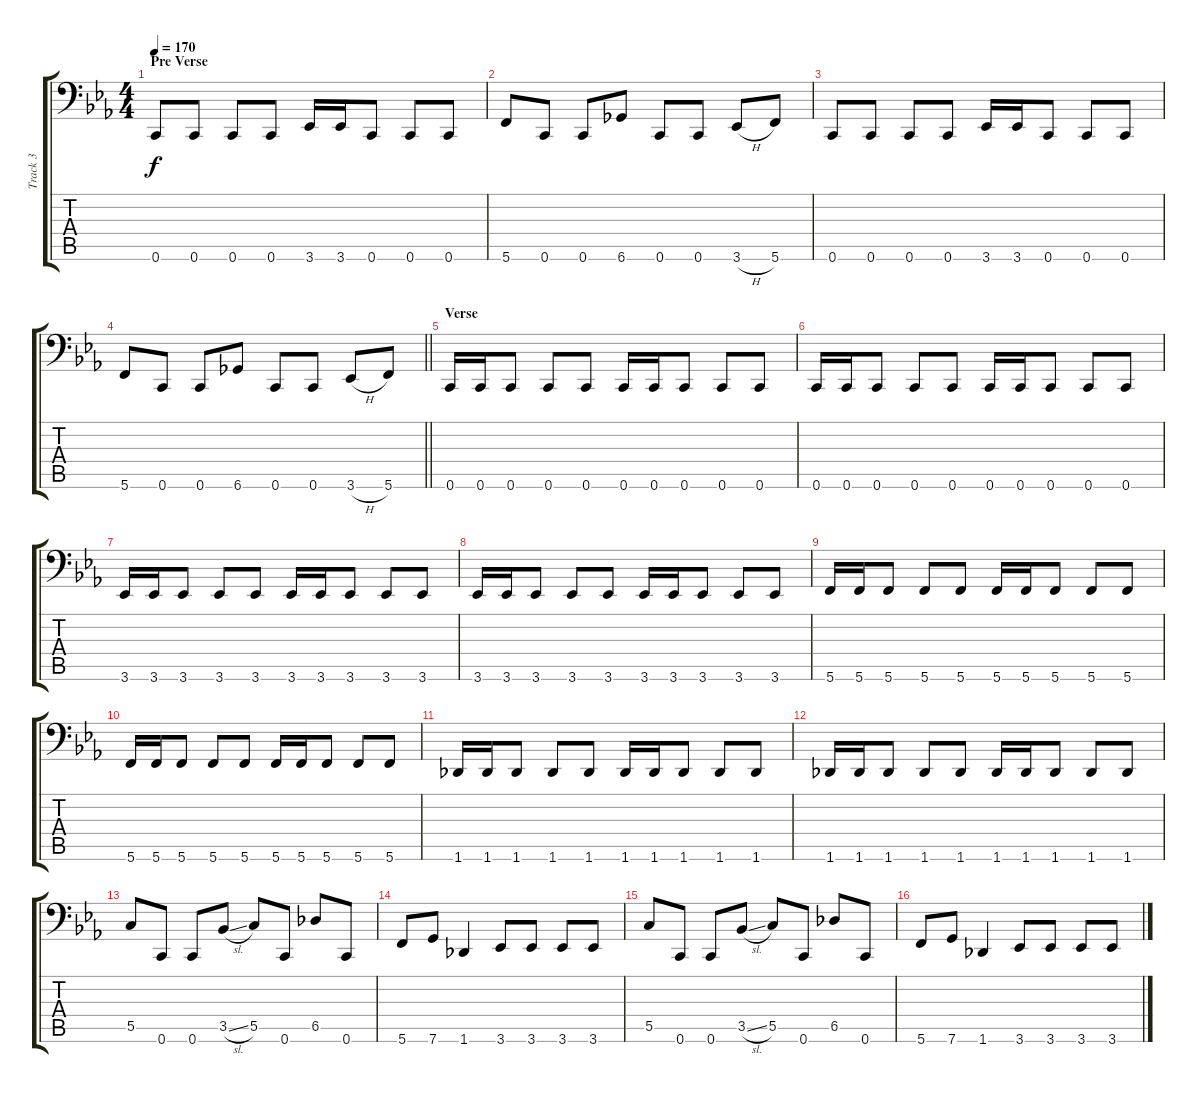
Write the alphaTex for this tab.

\track ("Track 3" "Track 3") {instrument electricbasspick}
\staff {score tabs}
\tuning (D3 A2 F2 C2 G1 C1) {hide}
\ts (4 4)
\section ("" "Pre Verse")
\tempo 170
\clef f4
\ks cminor
0.6.8{dy f} 0.6.8 0.6.8 0.6.8 3.6.16 3.6.16 0.6.8 0.6.8 0.6.8 |
5.6.8 0.6.8 0.6.8 6.6.8 0.6.8 0.6.8 3.6{h}.8 5.6.8 |
0.6.8 0.6.8 0.6.8 0.6.8 3.6.16 3.6.16 0.6.8 0.6.8 0.6.8 |
\barLineRight lightlight
5.6.8 0.6.8 0.6.8 6.6.8 0.6.8 0.6.8 3.6{h}.8 5.6.8 |
\section ("" "Verse")
0.6.16 0.6.16 0.6.8 0.6.8 0.6.8 0.6.16 0.6.16 0.6.8 0.6.8 0.6.8 |
0.6.16 0.6.16 0.6.8 0.6.8 0.6.8 0.6.16 0.6.16 0.6.8 0.6.8 0.6.8 |
3.6.16 3.6.16 3.6.8 3.6.8 3.6.8 3.6.16 3.6.16 3.6.8 3.6.8 3.6.8 |
3.6.16 3.6.16 3.6.8 3.6.8 3.6.8 3.6.16 3.6.16 3.6.8 3.6.8 3.6.8 |
5.6.16 5.6.16 5.6.8 5.6.8 5.6.8 5.6.16 5.6.16 5.6.8 5.6.8 5.6.8 |
5.6.16 5.6.16 5.6.8 5.6.8 5.6.8 5.6.16 5.6.16 5.6.8 5.6.8 5.6.8 |
1.6.16 1.6.16 1.6.8 1.6.8 1.6.8 1.6.16 1.6.16 1.6.8 1.6.8 1.6.8 |
1.6.16 1.6.16 1.6.8 1.6.8 1.6.8 1.6.16 1.6.16 1.6.8 1.6.8 1.6.8 |
5.5.8 0.6.8 0.6.8 3.5{sl}.8 5.5.8 0.6.8 6.5.8 0.6.8 |
5.6.8 7.6.8 1.6.4 3.6.8 3.6.8 3.6.8 3.6.8 |
5.5.8 0.6.8 0.6.8 3.5{sl}.8 5.5.8 0.6.8 6.5.8 0.6.8 |
5.6.8 7.6.8 1.6.4 3.6.8 3.6.8 3.6.8 3.6.8
